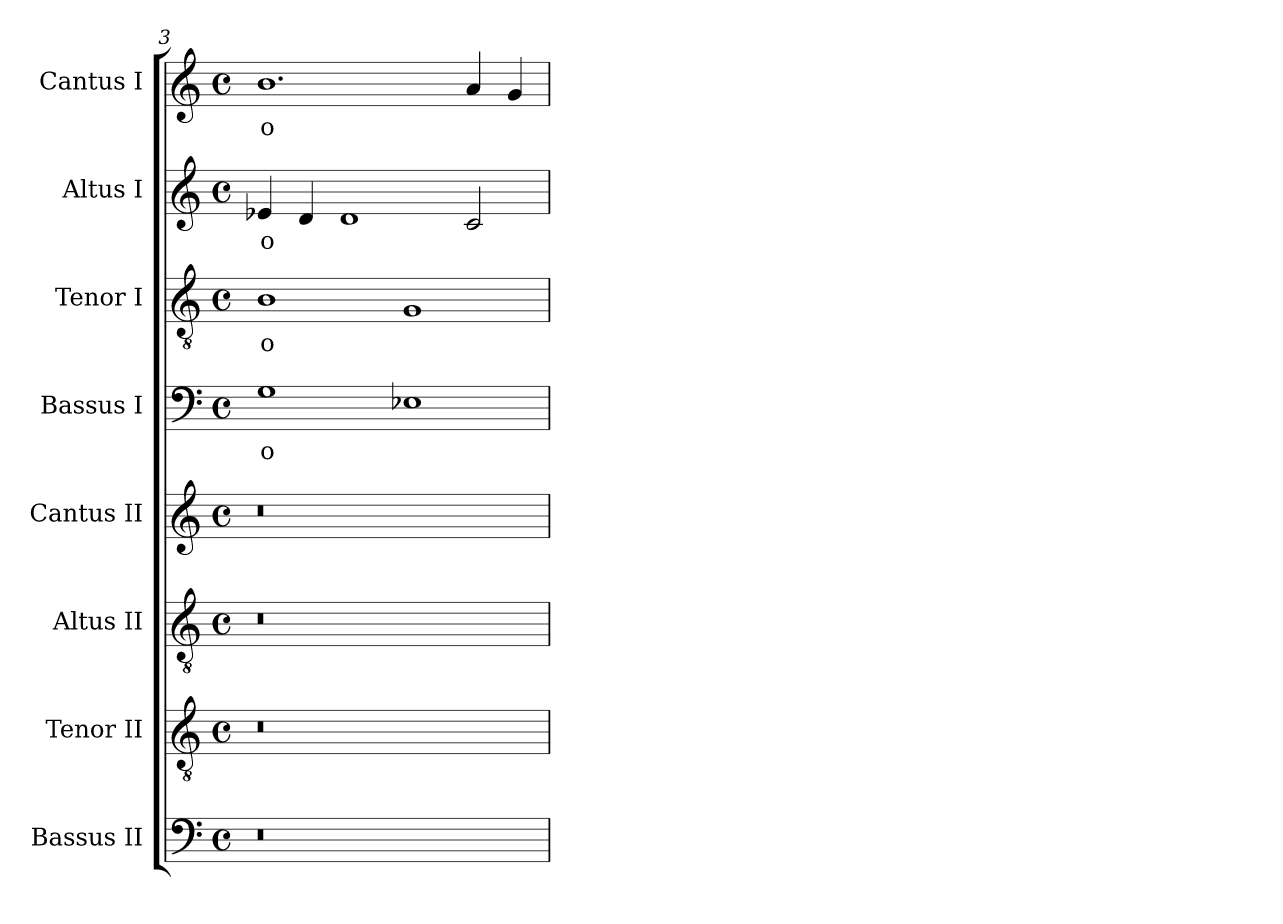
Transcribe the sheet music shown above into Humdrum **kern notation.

**kern	**kern	**kern	**kern	**kern	**text	**kern	**text	**kern	**text	**kern	**text
*part8	*part7	*part6	*part5	*part4	*part4	*part3	*part3	*part2	*part2	*part1	*part1
*staff8	*staff7	*staff6	*staff5	*staff4	*staff4	*staff3	*staff3	*staff2	*staff2	*staff1	*staff1
*I"Bassus II	*I"Tenor II	*I"Altus II	*I"Cantus II	*I"Bassus I	*	*I"Tenor I	*	*I"Altus I	*	*I"Cantus I	*
*clefF4	*clefGv2	*clefGv2	*clefG2	*clefF4	*	*clefGv2	*	*clefG2	*	*clefG2	*
*M4/4	*M4/4	*M4/4	*M4/4	*M4/4	*	*M4/4	*	*M4/4	*	*M4/4	*
*met(c)	*met(c)	*met(c)	*met(c)	*met(c)	*	*met(c)	*	*met(c)	*	*met(c)	*
=3	=3	=3	=3	=3	=3	=3	=3	=3	=3	=3	=3
!	!	!	!	!	!LO:LY:b:rj	!	!LO:LY:b:rj	!	!LO:LY:b:cj	!	!LO:LY:b:rj
0r	0r	0r	0r	1G	o	1B	o	4e-X/	o	1.b	o
.	.	.	.	.	.	.	.	4d/	.	.	.
.	.	.	.	.	.	.	.	1d	.	.	.
.	.	.	.	1E-X	.	1G	.	.	.	.	.
.	.	.	.	.	.	.	.	2c/	.	4a/	.
.	.	.	.	.	.	.	.	.	.	4g/	.
=	=	=	=	=	=	=	=	=	=	=	=
*-	*-	*-	*-	*-	*-	*-	*-	*-	*-	*-	*-
